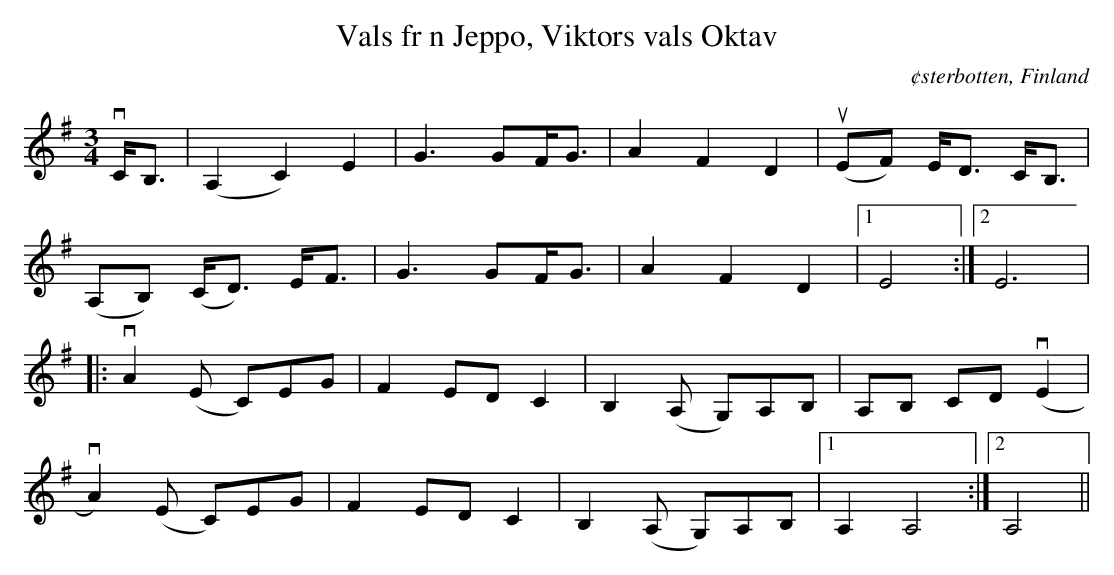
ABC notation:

X:1
T:Vals fr n Jeppo, Viktors vals Oktav
O:¢sterbotten, Finland
M:3/4
L:1/8
K:Ador
vC<B, | (A,2 C2) E2 | G3/1GF<G | A2 F2 D2 | u(EF) E<D C<B, |
      (A,B,) (C<D) E<F  | G3/1GF<G | A2 F2 D2 |1 E4:|2 E6 |
|: vA2(E C)EG | F2 EDC2 | B,2(A, G,)A,B, | A,B, CD (vE2 |
   vA2)(E C)EG | F2 EDC2 | B,2(A, G,)A,B, |1 A,2 A,4 :|2 A,4 ||
